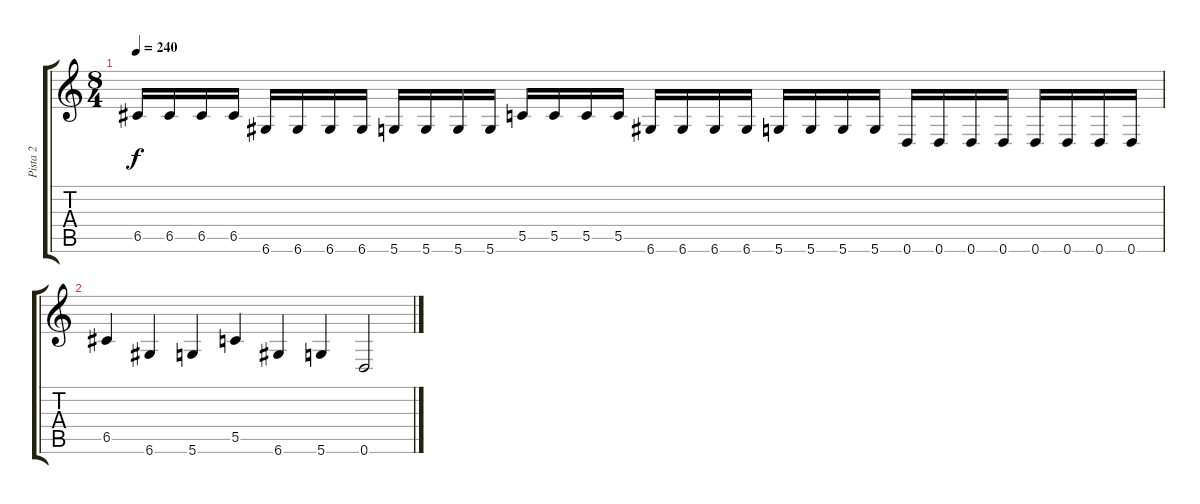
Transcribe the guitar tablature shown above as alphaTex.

\track ("Pista 2" "Pista 2") {instrument distortionguitar}
\staff {score tabs}
\tuning (D4 A3 F3 C3 G2 D2) {hide}
\ts (8 4)
\tempo 240
\clef g2
\ks c
6.5.16{dy f} 6.5.16 6.5.16 6.5.16 6.6.16 6.6.16 6.6.16 6.6.16 5.6.16 5.6.16 5.6.16 5.6.16 5.5.16 5.5.16 5.5.16 5.5.16 6.6.16 6.6.16 6.6.16 6.6.16 5.6.16 5.6.16 5.6.16 5.6.16 0.6.16 0.6.16 0.6.16 0.6.16 0.6.16 0.6.16 0.6.16 0.6.16 |
6.5.4 6.6.4 5.6.4 5.5.4 6.6.4 5.6.4 0.6.2
